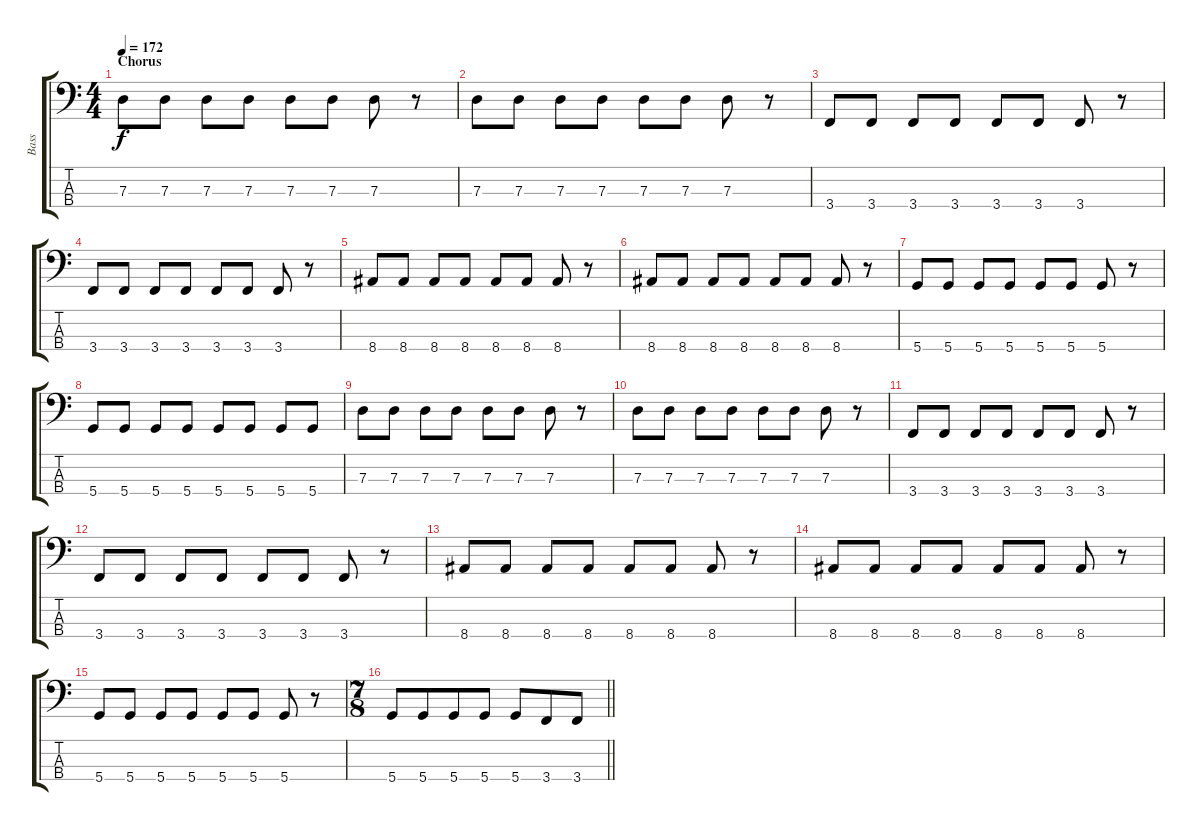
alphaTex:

\track ("Bass" "Bass") {instrument electricbassfinger}
\staff {score tabs}
\tuning (F2 C2 G1 D1) {hide}
\ts (4 4)
\section ("" "Chorus")
\tempo 172
\clef f4
\ks c
7.3.8{dy f} 7.3.8 7.3.8 7.3.8 7.3.8 7.3.8 7.3.8 r.8 |
7.3.8 7.3.8 7.3.8 7.3.8 7.3.8 7.3.8 7.3.8 r.8 |
3.4.8 3.4.8 3.4.8 3.4.8 3.4.8 3.4.8 3.4.8 r.8 |
3.4.8 3.4.8 3.4.8 3.4.8 3.4.8 3.4.8 3.4.8 r.8 |
8.4.8 8.4.8 8.4.8 8.4.8 8.4.8 8.4.8 8.4.8 r.8 |
8.4.8 8.4.8 8.4.8 8.4.8 8.4.8 8.4.8 8.4.8 r.8 |
5.4.8 5.4.8 5.4.8 5.4.8 5.4.8 5.4.8 5.4.8 r.8 |
5.4.8 5.4.8 5.4.8 5.4.8 5.4.8 5.4.8 5.4.8 5.4.8 |
7.3.8 7.3.8 7.3.8 7.3.8 7.3.8 7.3.8 7.3.8 r.8 |
7.3.8 7.3.8 7.3.8 7.3.8 7.3.8 7.3.8 7.3.8 r.8 |
3.4.8 3.4.8 3.4.8 3.4.8 3.4.8 3.4.8 3.4.8 r.8 |
3.4.8 3.4.8 3.4.8 3.4.8 3.4.8 3.4.8 3.4.8 r.8 |
8.4.8 8.4.8 8.4.8 8.4.8 8.4.8 8.4.8 8.4.8 r.8 |
8.4.8 8.4.8 8.4.8 8.4.8 8.4.8 8.4.8 8.4.8 r.8 |
5.4.8 5.4.8 5.4.8 5.4.8 5.4.8 5.4.8 5.4.8 r.8 |
\ts (7 8)
\barLineRight lightlight
5.4.8 5.4.8 5.4.8 5.4.8 5.4.8 3.4.8 3.4.8
